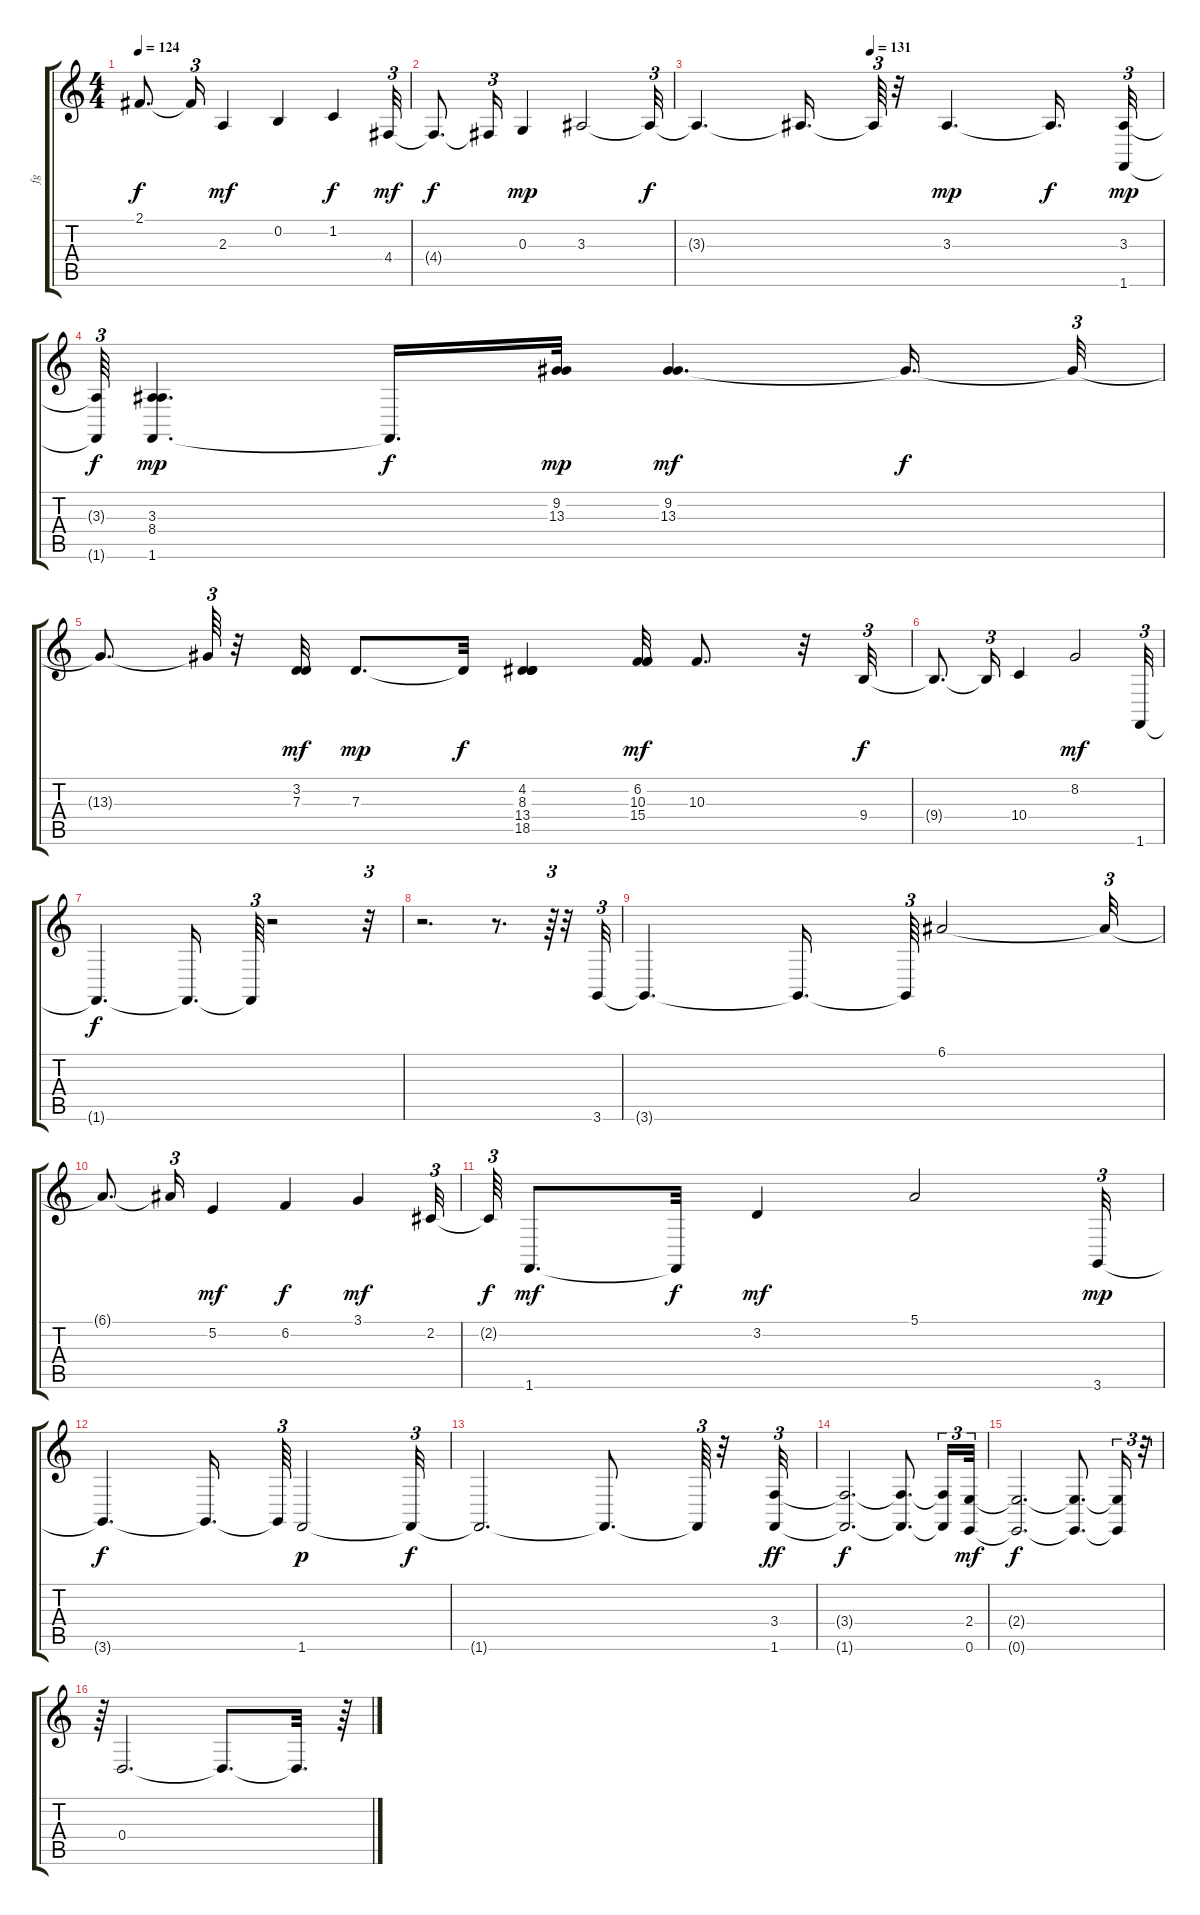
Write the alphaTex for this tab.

\track ("fg" "fg") {instrument bassoon}
\staff {score tabs}
\tuning (E4 B3 G3 D3 A2 E2) {hide}
\ts (4 4)
\tempo 124
\clef g2
\ks c
2.1{t}.8{d dy f} 2.1{t}.16{tu (3 2)} 2.3.4{dy mf} 0.2.4 1.2.4{dy f} 4.4.32{tu (3 2) dy mf} |
4.4{t}.8{d dy f} 4.4{t}.16{tu (3 2)} 0.3.4{dy mp} 3.3.2 3.3{t}.32{tu (3 2) dy f} |
\tempo (131 0.375)
3.3{t}.4{d} 3.3{t}.16{d} 3.3{t}.64{tu (3 2)} r.32 3.3.4{d dy mp} 3.3{t}.16{d dy f} (3.3 1.6).32{tu (3 2) dy mp} |
(3.3{t} 1.6{t}).64{tu (3 2) dy f} (3.3 8.4 1.6).4{d dy mp} 1.6{t}.16{d dy f} (9.2 13.3).32{dy mp} (9.2 13.3).4{d dy mf} 13.3{t}.16{d dy f} 13.3{t}.32{tu (3 2)} |
13.3{t}.8{d} 13.3{t}.64{tu (3 2)} r.32 (3.2 7.3).32{dy mf} 7.3.8{d dy mp} 7.3{t}.32{dy f} (4.2 8.3 13.4 18.5).4 (6.2 10.3 15.4).32{dy mf} 10.3.8{d} r.32 9.4.32{tu (3 2) dy f} |
9.4{t}.8{d} 9.4{t}.16{tu (3 2)} 10.4.4 8.2.2{dy mf} 1.6.32{tu (3 2)} |
1.6{t}.4{d dy f} 1.6{t}.16{d} 1.6{t}.64{tu (3 2)} r.2 r.32{tu (3 2)} |
r.2{d} r.8{d} r.64{tu (3 2)} r.32 3.6.32{tu (3 2)} |
3.6{t}.4{d} 3.6{t}.16{d} 3.6{t}.64{tu (3 2)} 6.1.2 6.1{t}.32{tu (3 2)} |
6.1{t}.8{d} 6.1{t}.16{tu (3 2)} 5.2.4{dy mf} 6.2.4{dy f} 3.1.4{dy mf} 2.2.32{tu (3 2)} |
2.2{t}.64{tu (3 2) dy f} 1.6.8{d dy mf} 1.6{t}.32{dy f} 3.2.4{dy mf} 5.1.2 3.6.32{tu (3 2) dy mp} |
3.6{t}.4{d dy f} 3.6{t}.16{d} 3.6{t}.64{tu (3 2)} 1.6.2{dy p} 1.6{t}.32{tu (3 2) dy f} |
1.6{t}.2{d} 1.6{t}.8{d} 1.6{t}.64{tu (3 2)} r.32 (3.4 1.6).32{tu (3 2) dy ff} |
(3.4{t} 1.6{t}).2{d dy f} (3.4{t} 1.6{t}).8{d} (3.4{t} 1.6{t}).16{tu (3 2)} (2.4 0.6).32{tu (3 2) dy mf} |
(2.4{t} 0.6{t}).2{d dy f} (2.4{t} 0.6{t}).8{d} (2.4{t} 0.6{t}).16{tu (3 2)} r.32{tu (3 2)} |
r.64{tu (3 2)} 0.4.2{d} 0.4{t}.8{d} 0.4{t}.32{d} r.64
